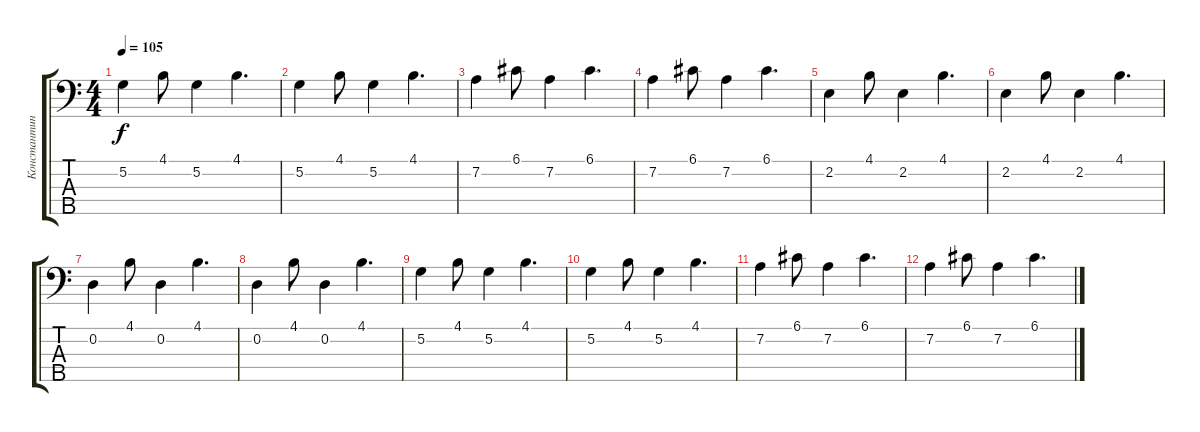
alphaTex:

\track ("Константин Бекрев" "Константин") {instrument electricbasspick}
\staff {score tabs}
\tuning (G2 D2 A1 E1 B0) {hide}
\ts (4 4)
\tempo 105
\clef f4
\ks c
5.2.4{dy f} 4.1.8 5.2.4 4.1.4{d} |
5.2.4 4.1.8 5.2.4 4.1.4{d} |
7.2.4 6.1.8 7.2.4 6.1.4{d} |
7.2.4 6.1.8 7.2.4 6.1.4{d} |
2.2.4 4.1.8 2.2.4 4.1.4{d} |
2.2.4 4.1.8 2.2.4 4.1.4{d} |
0.2.4 4.1.8 0.2.4 4.1.4{d} |
0.2.4 4.1.8 0.2.4 4.1.4{d} |
5.2.4 4.1.8 5.2.4 4.1.4{d} |
5.2.4 4.1.8 5.2.4 4.1.4{d} |
7.2.4 6.1.8 7.2.4 6.1.4{d} |
7.2.4 6.1.8 7.2.4 6.1.4{d}
